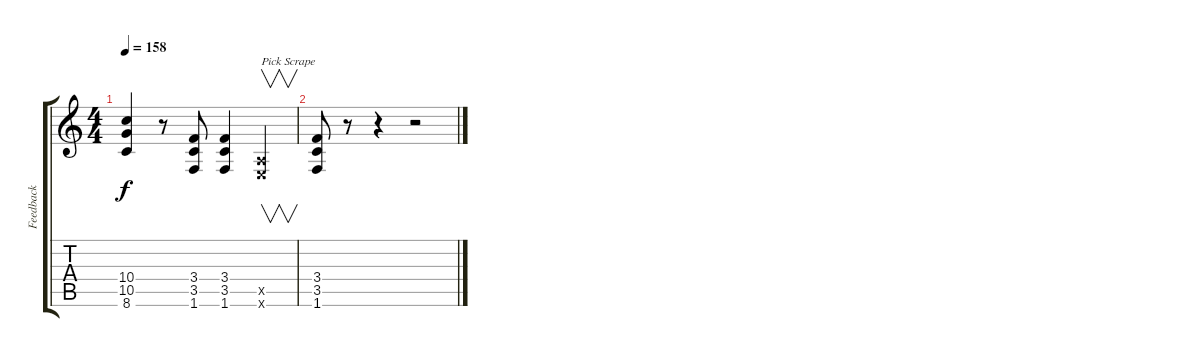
\track ("Feedback" "Feedback") {instrument distortionguitar}
\staff {score tabs}
\tuning (E4 B3 G3 D3 A2 E2) {hide}
\ts (4 4)
\tempo 158
\clef g2
\ks c
(10.4 10.5 8.6).4{dy f} r.8 (3.4 3.5 1.6).8 (3.4 3.5 1.6).4 (0.5{x} 0.6{x}).4{v txt "Pick Scrape"} |
(3.4 3.5 1.6).8 r.8 r.4 r.2
